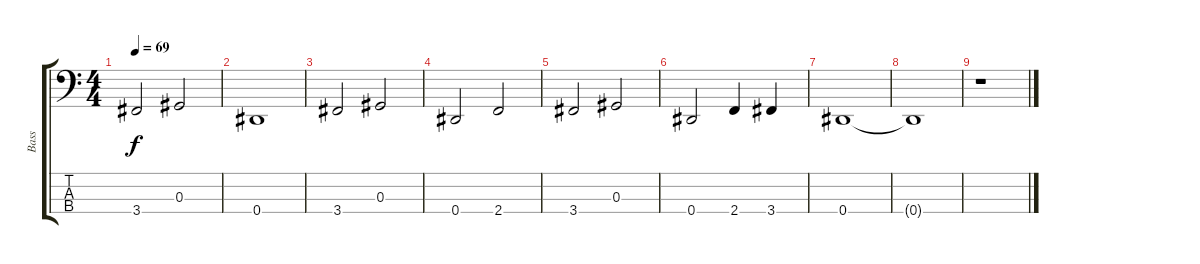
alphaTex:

\track ("Bass" "Bass") {instrument electricbassfinger}
\staff {score tabs}
\tuning (Gb2 Db2 Ab1 Eb1) {hide}
\ts (4 4)
\tempo 69
\clef f4
\ks c
3.4.2{dy f} 0.3.2 |
0.4.1 |
3.4.2 0.3.2 |
0.4.2 2.4.2 |
3.4.2 0.3.2 |
0.4.2 2.4.4 3.4.4 |
0.4.1 |
0.4{t}.1{volume 0} |
r.1
